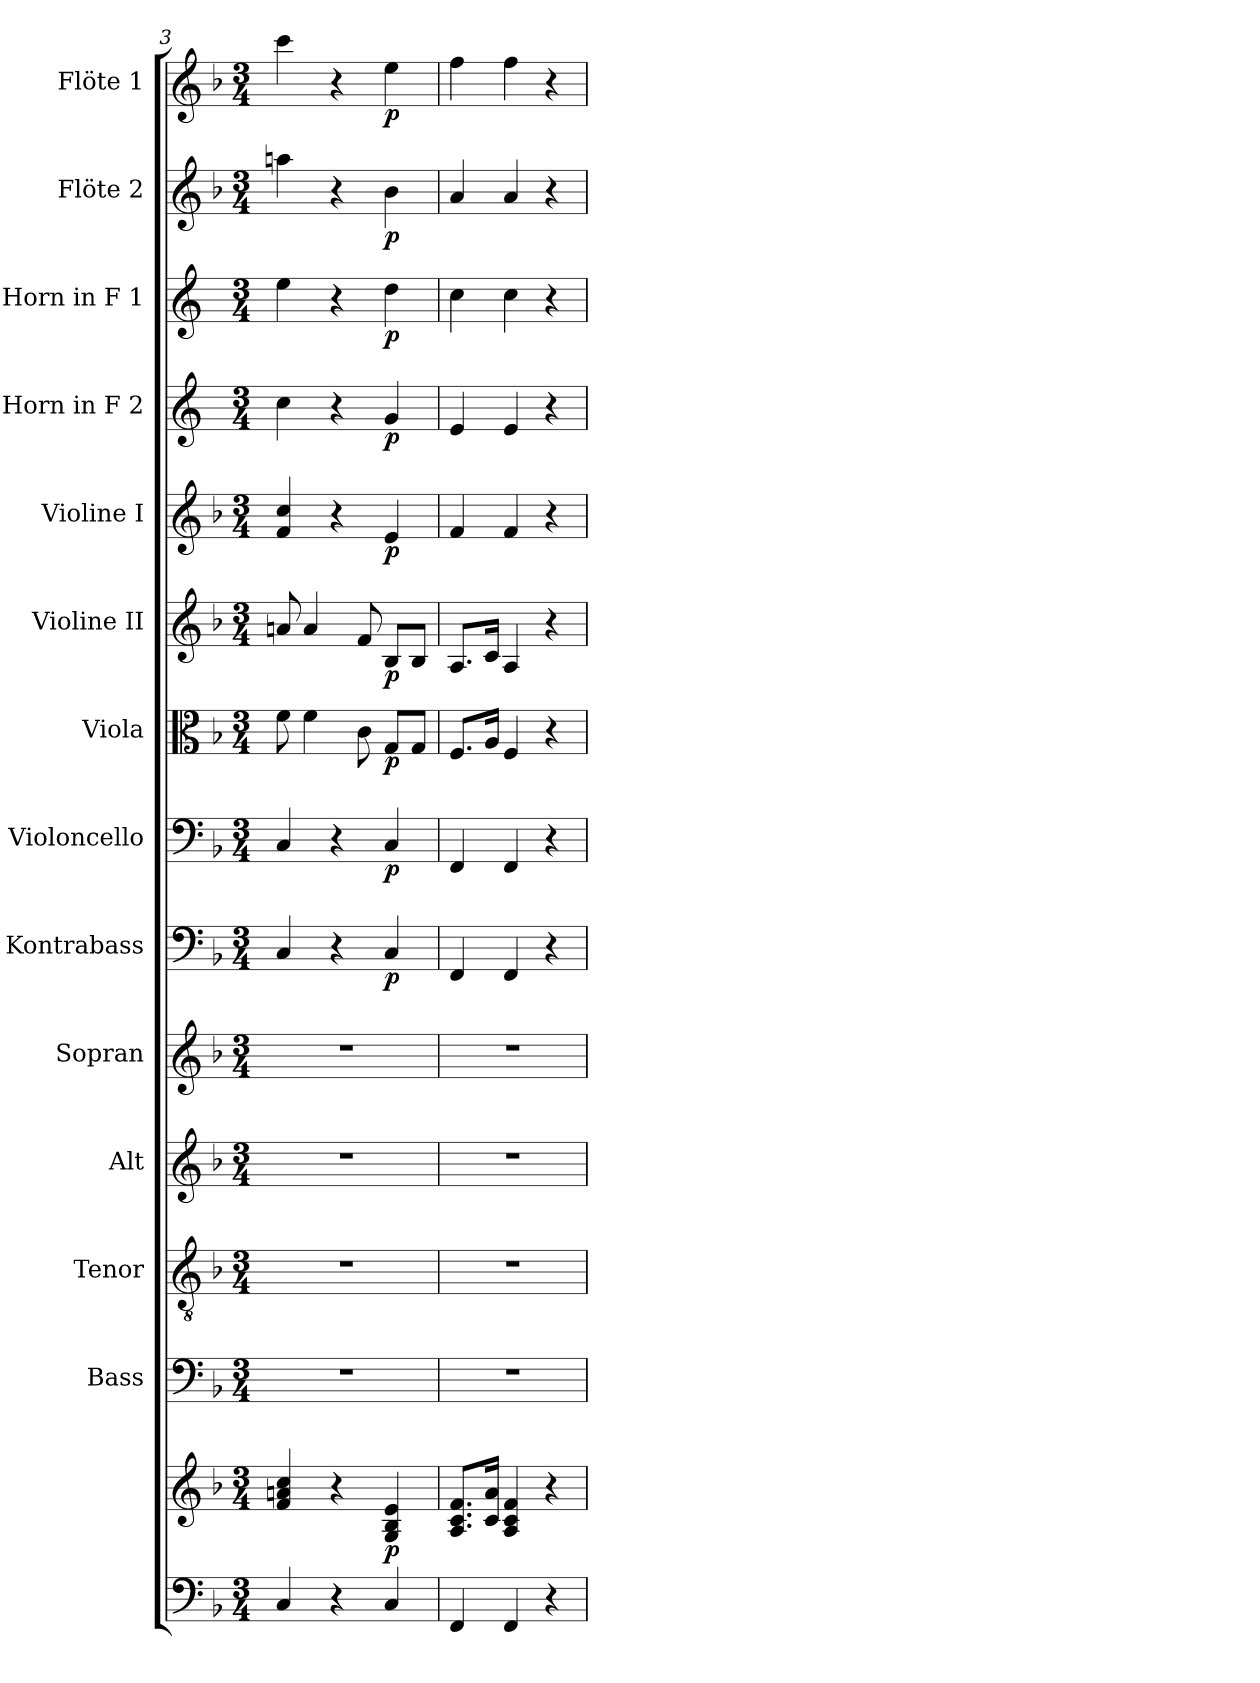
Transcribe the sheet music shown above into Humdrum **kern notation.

**kern	**kern	**dynam	**kern	**kern	**kern	**kern	**kern	**dynam	**kern	**dynam	**kern	**dynam	**kern	**dynam	**kern	**dynam	**kern	**dynam	**kern	**dynam	**kern	**dynam	**kern	**dynam
*part14	*part14	*part14	*part13	*part12	*part11	*part10	*part9	*part9	*part8	*part8	*part7	*part7	*part6	*part6	*part5	*part5	*part4	*part4	*part3	*part3	*part2	*part2	*part1	*part1
*staff15	*staff14	*staff14/15	*staff13	*staff12	*staff11	*staff10	*staff9	*staff9	*staff8	*staff8	*staff7	*staff7	*staff6	*staff6	*staff5	*staff5	*staff4	*staff4	*staff3	*staff3	*staff2	*staff2	*staff1	*staff1
*	*	*	*I"Bass	*I"Tenor	*I"Alt	*I"Sopran	*I"Kontrabass	*	*I"Violoncello	*	*I"Viola	*	*I"Violine II	*	*I"Violine I	*	*I"Horn in F 2	*	*I"Horn in F 1	*	*I"Flöte 2	*	*I"Flöte 1	*
*	*	*	*I'B.	*I'T.	*I'A.	*I'S.	*I'Kb.	*	*I'Vc.	*	*I'Vla.	*	*I'Vl. II	*	*I'Vl. I	*	*	*	*	*	*I'Fl. 2	*	*I'Fl. 1	*
*clefF4	*clefG2	*	*clefF4	*clefGv2	*clefG2	*clefG2	*clefF4	*	*clefF4	*	*clefC3	*	*clefG2	*	*clefG2	*	*clefG2	*	*clefG2	*	*clefG2	*	*clefG2	*
*	*	*	*	*	*	*	*ITrd7c12	*	*	*	*	*	*	*	*	*	*ITrd4c7	*	*ITrd4c7	*	*	*	*	*
*k[b-]	*k[b-]	*	*k[b-]	*k[b-]	*k[b-]	*k[b-]	*k[b-]	*	*k[b-]	*	*k[b-]	*	*k[b-]	*	*k[b-]	*	*k[b-]	*	*k[b-]	*	*k[b-]	*	*k[b-]	*
*F:	*F:	*	*F:	*F:	*F:	*F:	*F:	*	*F:	*	*F:	*	*F:	*	*F:	*	*F:	*	*F:	*	*F:	*	*F:	*
*M3/4	*M3/4	*	*M3/4	*M3/4	*M3/4	*M3/4	*M3/4	*	*M3/4	*	*M3/4	*	*M3/4	*	*M3/4	*	*M3/4	*	*M3/4	*	*M3/4	*	*M3/4	*
=3	=3	=3	=3	=3	=3	=3	=3	=3	=3	=3	=3	=3	=3	=3	=3	=3	=3	=3	=3	=3	=3	=3	=3	=3
4C/	4f/ 4an/ 4cc/	.	2.r	2.r	2.r	2.r	4CC/	.	4C/	.	8f\	.	8an/	.	4f/ 4cc/	.	4f\	.	4a\	.	4aan\	.	4ccc\	.
.	.	.	.	.	.	.	.	.	.	.	4f\	.	4a/	.	.	.	.	.	.	.	.	.	.	.
4r	4r	.	.	.	.	.	4r	.	4r	.	.	.	.	.	4r	.	4r	.	4r	.	4r	.	4r	.
.	.	.	.	.	.	.	.	.	.	.	8c\	.	8f/	.	.	.	.	.	.	.	.	.	.	.
!	!	!LO:DY:b	!	!	!	!	!	!LO:DY:b	!	!LO:DY:b	!	!LO:DY:b	!	!LO:DY:b	!	!LO:DY:b	!	!LO:DY:b	!	!LO:DY:b	!	!LO:DY:b	!	!LO:DY:b
4C/	4G/ 4B-/ 4e/	p	.	.	.	.	4CC/	p	4C/	p	8G/L	p	8B-/L	p	4e/	p	4c/	p	4g\	p	4b-\	p	4ee\	p
.	.	.	.	.	.	.	.	.	.	.	8G/J	.	8B-/J	.	.	.	.	.	.	.	.	.	.	.
=4	=4	=4	=4	=4	=4	=4	=4	=4	=4	=4	=4	=4	=4	=4	=4	=4	=4	=4	=4	=4	=4	=4	=4	=4
4FF/	8.A/ 8.c/ 8.f/L	.	2.r	2.r	2.r	2.r	4FFF/	.	4FF/	.	8.F/L	.	8.A/L	.	4f/	.	4A/	.	4f\	.	4a/	.	4ff\	.
.	16c/ 16a/Jk	.	.	.	.	.	.	.	.	.	16A/Jk	.	16c/Jk	.	.	.	.	.	.	.	.	.	.	.
4FF/	4A/ 4c/ 4f/	.	.	.	.	.	4FFF/	.	4FF/	.	4F/	.	4A/	.	4f/	.	4A/	.	4f\	.	4a/	.	4ff\	.
4r	4r	.	.	.	.	.	4r	.	4r	.	4r	.	4r	.	4r	.	4r	.	4r	.	4r	.	4r	.
=	=	=	=	=	=	=	=	=	=	=	=	=	=	=	=	=	=	=	=	=	=	=	=	=
*-	*-	*-	*-	*-	*-	*-	*-	*-	*-	*-	*-	*-	*-	*-	*-	*-	*-	*-	*-	*-	*-	*-	*-	*-
